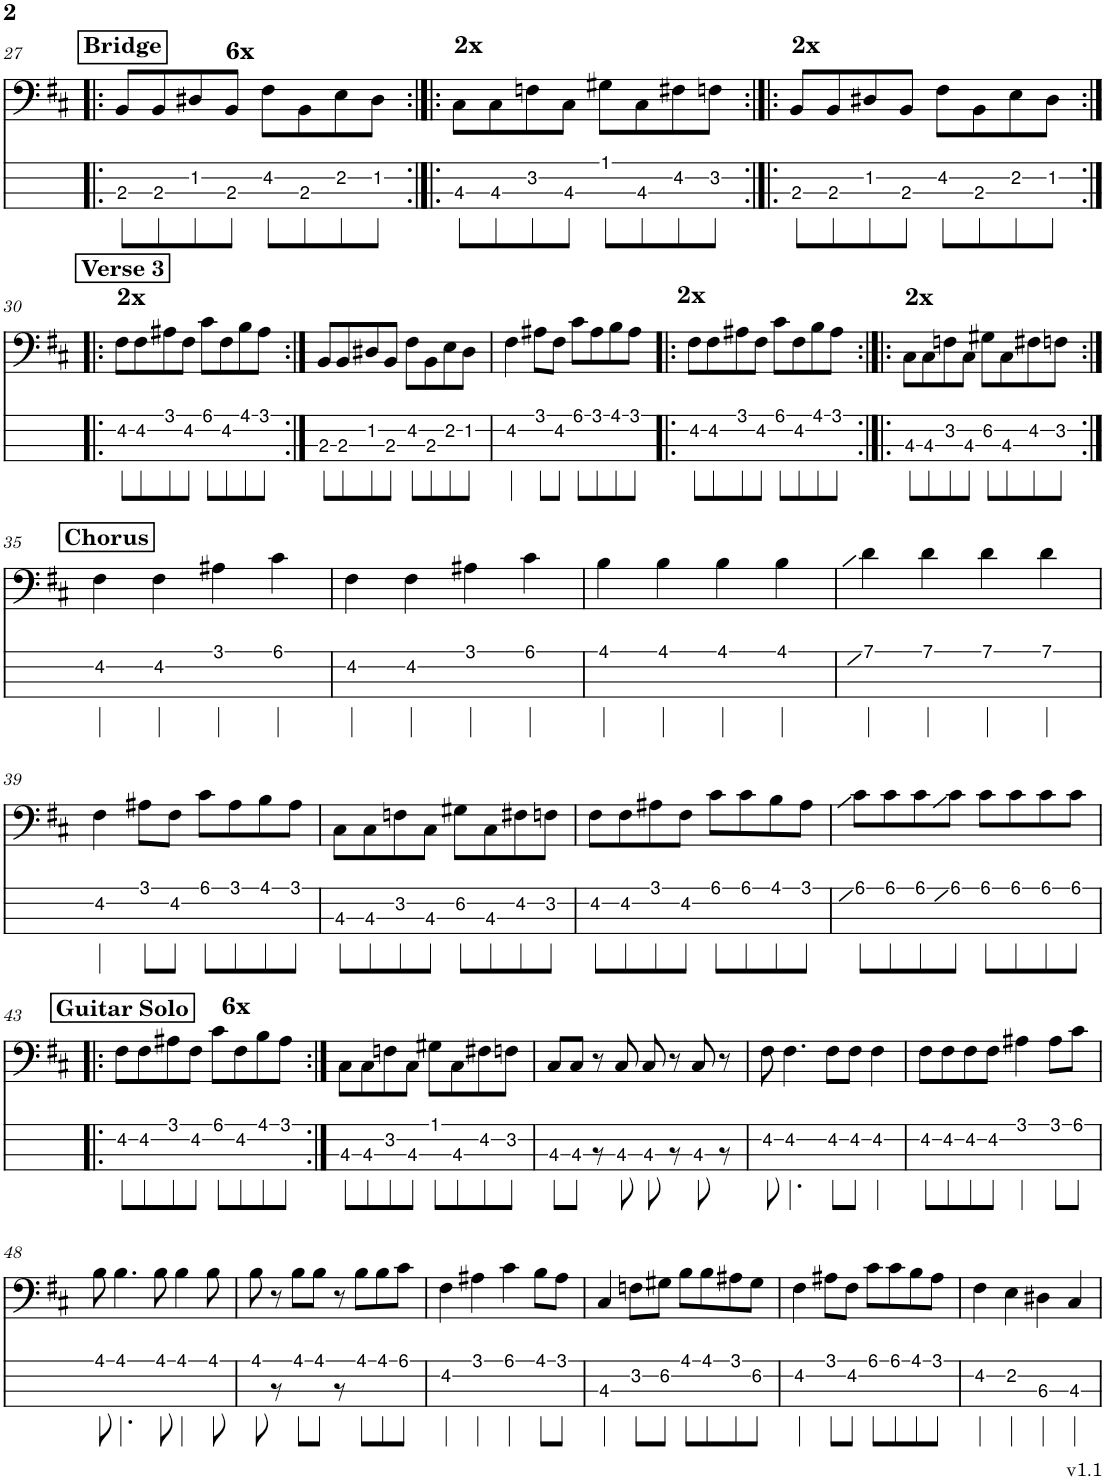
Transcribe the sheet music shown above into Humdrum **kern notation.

**kern	**kern
*part1	*part1
*staff2	*staff1
*I"Electric Bass	*
*I'El. B.	*
!!LO:PB:g=z
*	*clefF4
*Trd7c12	*Trd7c12
*k[f#c#]	*k[f#c#]
*M4/4	*M4/4
!!LO:REH:place=s1:a:B:cj:fs=11:t=Bridge
=27!|:	=27!|:
8BB\L	8BB/L
8BB\	8BB/
8D#\	8D#X/
!	!LO:TX:a:B:t=6x
8BB\J	8BB/J
8F#\L	8F#\L
8BB\	8BB\
8E\	8E\
8D#\J	8D#\J
=28:|!|:	=28:|!|:
!	!LO:TX:a:B:t=2x
8C#\L	8C#\L
8C#\	8C#\
8F\	8Fn\
8C#\J	8C#\J
8G#\L	8G#X\L
8C#\	8C#\
8F#\	8F#X\
8F\J	8Fn\J
=29:|!|:	=29:|!|:
!	!LO:TX:a:B:t=2x
8BB\L	8BB/L
8BB\	8BB/
8D#\	8D#X/
8BB\J	8BB/J
8F#\L	8F#\L
8BB\	8BB\
8E\	8E\
8D#\J	8D#\J
!!LO:LB:g=z
!!LO:REH:place=s1:a:B:cj:fs=11:t=Verse 3
=30:|!|:	=30:|!|:
!	!LO:TX:a:B:t=2x
8F#\L	8F#\L
8F#\	8F#\
8A#\	8A#X\
8F#\J	8F#\J
8c#\L	8c#\L
8F#\	8F#\
8B\	8B\
8A#\J	8A#\J
=31:|!	=31:|!
8BB\L	8BB/L
8BB\	8BB/
8D#\	8D#X/
8BB\J	8BB/J
8F#\L	8F#\L
8BB\	8BB\
8E\	8E\
8D#\J	8D#\J
=32	=32
4F#\	4F#\
8A#\L	8A#X\L
8F#\J	8F#\J
8c#\L	8c#\L
8A#\	8A#\
8B\	8B\
8A#\J	8A#\J
=33!|:	=33!|:
!	!LO:TX:a:B:t=2x
8F#\L	8F#\L
8F#\	8F#\
8A#\	8A#X\
8F#\J	8F#\J
8c#\L	8c#\L
8F#\	8F#\
8B\	8B\
8A#\J	8A#\J
=34:|!|:	=34:|!|:
!	!LO:TX:a:B:t=2x
8C#\L	8C#\L
8C#\	8C#\
8F\	8Fn\
8C#\J	8C#\J
8G#\L	8G#X\L
8C#\	8C#\
8F#\	8F#X\
8F\J	8Fn\J
!!LO:LB:g=z
!!LO:REH:place=s1:a:B:cj:fs=11:t=Chorus
=35:|!	=35:|!
4F#\	4F#\
4F#\	4F#\
4A#\	4A#X\
4c#\	4c#\
=36	=36
4F#\	4F#\
4F#\	4F#\
4A#\	4A#X\
4c#\	4c#\
=37	=37
4B\	4B\
4B\	4B\
4B\	4B\
4B\	4B\
=38	=38
4d\	4d\
4d\	4d\
4d\	4d\
4d\	4d\
!!LO:LB:g=z
=39	=39
4F#\	4F#\
8A#\L	8A#X\L
8F#\J	8F#\J
8c#\L	8c#\L
8A#\	8A#\
8B\	8B\
8A#\J	8A#\J
=40	=40
8C#\L	8C#\L
8C#\	8C#\
8F\	8Fn\
8C#\J	8C#\J
8G#\L	8G#X\L
8C#\	8C#\
8F#\	8F#X\
8F\J	8Fn\J
=41	=41
8F#\L	8F#\L
8F#\	8F#\
8A#\	8A#X\
8F#\J	8F#\J
8c#\L	8c#\L
8c#\	8c#\
8B\	8B\
8A#\J	8A#\J
=42	=42
8c#\L	8c#\L
8c#\	8c#\
8c#\	8c#\
8c#\J	8c#\J
8c#\L	8c#\L
8c#\	8c#\
8c#\	8c#\
8c#\J	8c#\J
!!LO:LB:g=z
!!LO:REH:place=s1:a:B:cj:fs=11:t=Guitar Solo
=43!|:	=43!|:
8F#\L	8F#\L
8F#\	8F#\
8A#\	8A#X\
8F#\J	8F#\J
8c#\L	8c#\L
!	!LO:TX:a:B:t=6x
8F#\	8F#\
8B\	8B\
8A#\J	8A#\J
=44:|!	=44:|!
8C#\L	8C#\L
8C#\	8C#\
8F\	8Fn\
8C#\J	8C#\J
8G#\L	8G#X\L
8C#\	8C#\
8F#\	8F#X\
8F\J	8Fn\J
=45	=45
8C#\L	8C#/L
8C#\J	8C#/J
8r	8r
8C#\	8C#/
8C#\	8C#/
8r	8r
8C#\	8C#/
8r	8r
=46	=46
8F#\	8F#\
4.F#\	4.F#\
8F#\L	8F#\L
8F#\J	8F#\J
4F#\	4F#\
=47	=47
8F#\L	8F#\L
8F#\	8F#\
8F#\	8F#\
8F#\J	8F#\J
4A#\	4A#X\
8A#\L	8A#\L
8c#\J	8c#\J
!!LO:LB:g=z
=48	=48
8B\	8B\
4.B\	4.B\
8B\	8B\
4B\	4B\
8B\	8B\
=49	=49
8B\	8B\
8r	8r
8B\L	8B\L
8B\J	8B\J
8r	8r
8B\L	8B\L
8B\	8B\
8c#\J	8c#\J
=50	=50
4F#\	4F#\
4A#\	4A#X\
4c#\	4c#\
8B\L	8B\L
8A#\J	8A#\J
=51	=51
4C#\	4C#/
8F\L	8Fn\L
8G#\J	8G#X\J
8B\L	8B\L
8B\	8B\
8A#\	8A#X\
8G#\J	8G#\J
=52	=52
4F#\	4F#\
8A#\L	8A#X\L
8F#\J	8F#\J
8c#\L	8c#\L
8c#\	8c#\
8B\	8B\
8A#\J	8A#\J
=53	=53
4F#\	4F#\
4E\	4E\
4D#\	4D#X\
4C#\	4C#/
=	=
*-	*-
